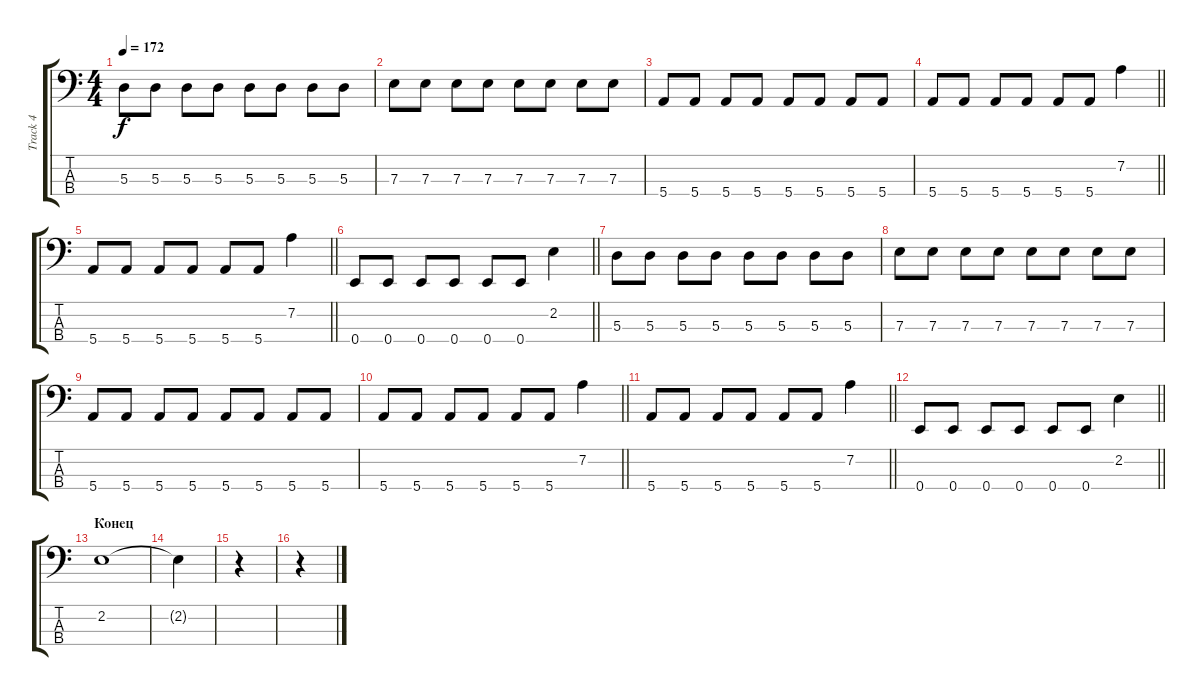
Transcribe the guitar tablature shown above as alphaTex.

\track ("Track 4" "Track 4") {instrument electricbassfinger}
\staff {score tabs}
\tuning (G2 D2 A1 E1) {hide}
\ts (4 4)
\tempo 172
\clef f4
\ks c
5.3.8{dy f} 5.3.8 5.3.8 5.3.8 5.3.8 5.3.8 5.3.8 5.3.8 |
7.3.8 7.3.8 7.3.8 7.3.8 7.3.8 7.3.8 7.3.8 7.3.8 |
5.4.8 5.4.8 5.4.8 5.4.8 5.4.8 5.4.8 5.4.8 5.4.8 |
\barLineRight lightlight
5.4.8 5.4.8 5.4.8 5.4.8 5.4.8 5.4.8 7.2.4 |
\barLineRight lightlight
5.4.8 5.4.8 5.4.8 5.4.8 5.4.8 5.4.8 7.2.4 |
\barLineRight lightlight
0.4.8 0.4.8 0.4.8 0.4.8 0.4.8 0.4.8 2.2.4 |
5.3.8 5.3.8 5.3.8 5.3.8 5.3.8 5.3.8 5.3.8 5.3.8 |
7.3.8 7.3.8 7.3.8 7.3.8 7.3.8 7.3.8 7.3.8 7.3.8 |
5.4.8 5.4.8 5.4.8 5.4.8 5.4.8 5.4.8 5.4.8 5.4.8 |
\barLineRight lightlight
5.4.8 5.4.8 5.4.8 5.4.8 5.4.8 5.4.8 7.2.4 |
\barLineRight lightlight
5.4.8 5.4.8 5.4.8 5.4.8 5.4.8 5.4.8 7.2.4 |
\barLineRight lightlight
0.4.8 0.4.8 0.4.8 0.4.8 0.4.8 0.4.8 2.2.4 |
\section ("" "Конец")
2.2.1 |
2.2{t}.4 |
r.4 |
r.4
